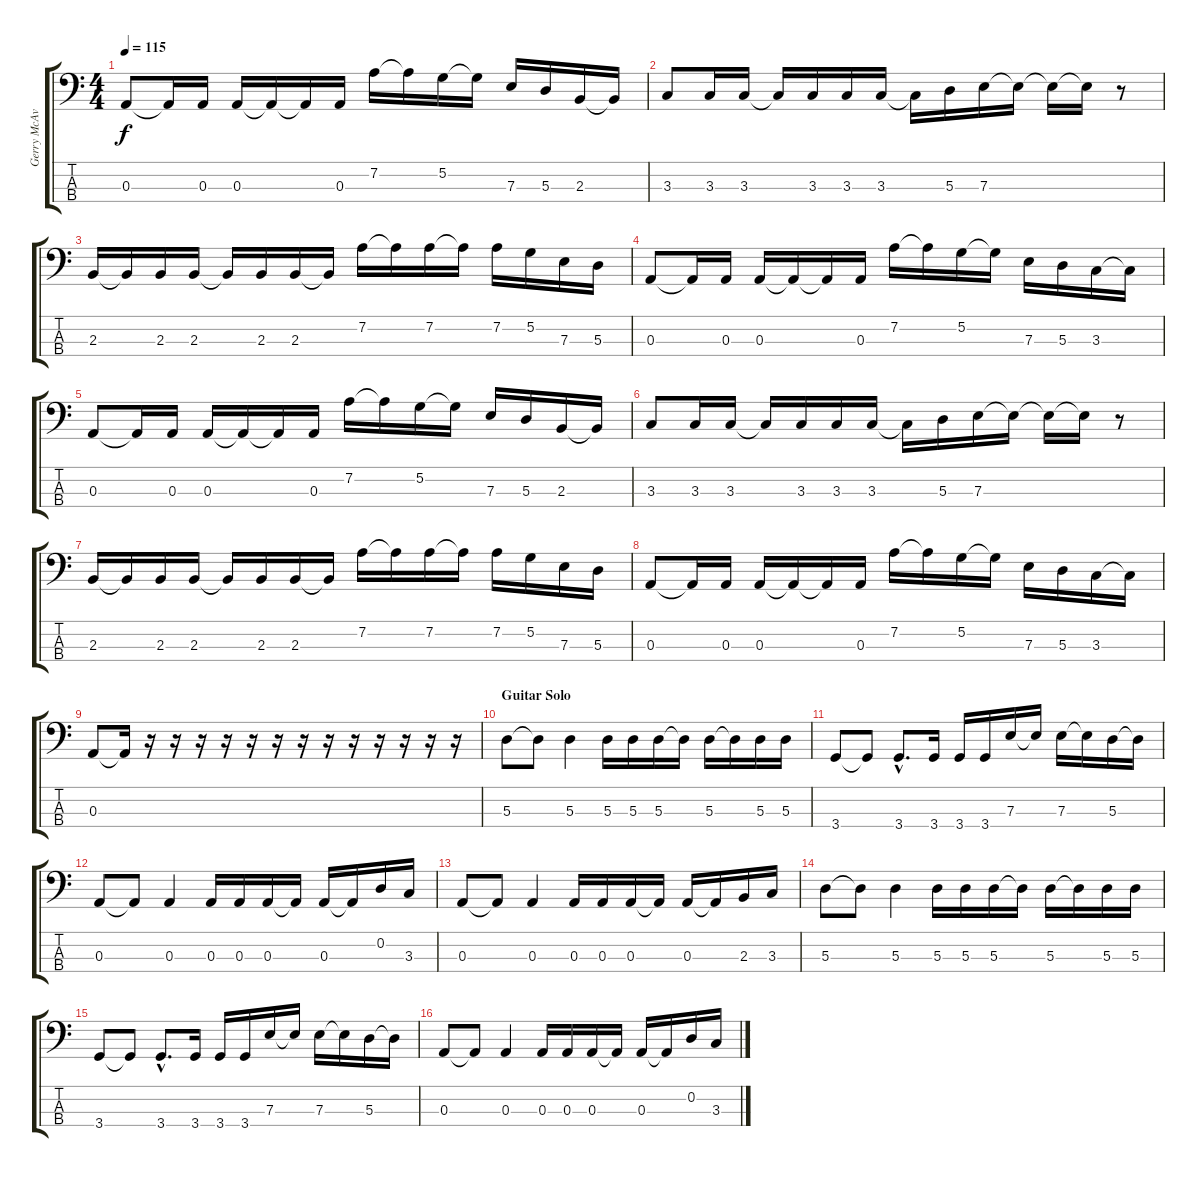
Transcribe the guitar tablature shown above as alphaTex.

\track ("Gerry McAvoy" "Gerry McAv") {instrument electricbassfinger}
\staff {score tabs}
\tuning (G2 D2 A1 E1) {hide}
\ts (4 4)
\tempo 115
\clef f4
\ks c
0.3.8{dy f} 0.3{t}.16 0.3.16 0.3.16 0.3{t}.16 0.3{t}.16 0.3.16 7.2.16 7.2{t}.16 5.2.16 5.2{t}.16 7.3.16 5.3.16 2.3.16 2.3{t}.16 |
3.3.8 3.3.16 3.3.16 3.3{t}.16 3.3.16 3.3.16 3.3.16 3.3{t}.16 5.3.16 7.3.16 7.3{t}.16 7.3{t}.16 7.3{t}.16 r.8 |
2.3.16 2.3{t}.16 2.3.16 2.3.16 2.3{t}.16 2.3.16 2.3.16 2.3{t}.16 7.2.16 7.2{t}.16 7.2.16 7.2{t}.16 7.2.16 5.2.16 7.3.16 5.3.16 |
0.3.8 0.3{t}.16 0.3.16 0.3.16 0.3{t}.16 0.3{t}.16 0.3.16 7.2.16 7.2{t}.16 5.2.16 5.2{t}.16 7.3.16 5.3.16 3.3.16 3.3{t}.16 |
0.3.8 0.3{t}.16 0.3.16 0.3.16 0.3{t}.16 0.3{t}.16 0.3.16 7.2.16 7.2{t}.16 5.2.16 5.2{t}.16 7.3.16 5.3.16 2.3.16 2.3{t}.16 |
3.3.8 3.3.16 3.3.16 3.3{t}.16 3.3.16 3.3.16 3.3.16 3.3{t}.16 5.3.16 7.3.16 7.3{t}.16 7.3{t}.16 7.3{t}.16 r.8 |
2.3.16 2.3{t}.16 2.3.16 2.3.16 2.3{t}.16 2.3.16 2.3.16 2.3{t}.16 7.2.16 7.2{t}.16 7.2.16 7.2{t}.16 7.2.16 5.2.16 7.3.16 5.3.16 |
0.3.8 0.3{t}.16 0.3.16 0.3.16 0.3{t}.16 0.3{t}.16 0.3.16 7.2.16 7.2{t}.16 5.2.16 5.2{t}.16 7.3.16 5.3.16 3.3.16 3.3{t}.16 |
0.3.8 0.3{t}.16 r.16 r.16 r.16 r.16 r.16 r.16 r.16 r.16 r.16 r.16 r.16 r.16 r.16 |
\section ("" "Guitar Solo")
5.3.8 5.3{t}.8 5.3.4 5.3.16 5.3.16 5.3.16 5.3{t}.16 5.3.16 5.3{t}.16 5.3.16 5.3.16 |
3.4.8 3.4{t}.8 3.4{hac}.8{d} 3.4.16 3.4.16 3.4.16 7.3.16 7.3{t}.16 7.3.16 7.3{t}.16 5.3.16 5.3{t}.16 |
0.3.8 0.3{t}.8 0.3.4 0.3.16 0.3.16 0.3.16 0.3{t}.16 0.3.16 0.3{t}.16 0.2.16 3.3.16 |
0.3.8 0.3{t}.8 0.3.4 0.3.16 0.3.16 0.3.16 0.3{t}.16 0.3.16 0.3{t}.16 2.3.16 3.3.16 |
5.3.8 5.3{t}.8 5.3.4 5.3.16 5.3.16 5.3.16 5.3{t}.16 5.3.16 5.3{t}.16 5.3.16 5.3.16 |
3.4.8 3.4{t}.8 3.4{hac}.8{d} 3.4.16 3.4.16 3.4.16 7.3.16 7.3{t}.16 7.3.16 7.3{t}.16 5.3.16 5.3{t}.16 |
0.3.8 0.3{t}.8 0.3.4 0.3.16 0.3.16 0.3.16 0.3{t}.16 0.3.16 0.3{t}.16 0.2.16 3.3.16
